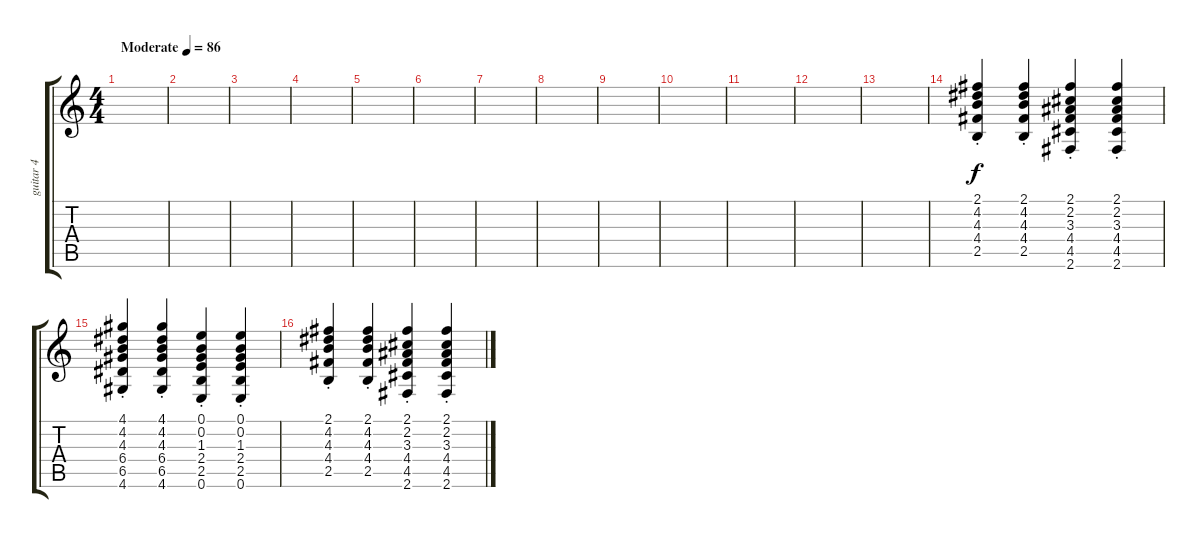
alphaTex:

\track ("guitar 4" "guitar 4") {instrument distortionguitar}
\staff {score tabs}
\tuning (E4 B3 G3 D3 A2 E2) {hide}
\ts (4 4)
\tempo (86 "Moderate")
\clef g2
\ks c
|
|
|
|
|
|
|
|
|
|
|
|
|
(2.1{st} 4.2{st} 4.3{st} 4.4{st} 2.5{st}).4 (2.1{st} 4.2{st} 4.3{st} 4.4{st} 2.5{st}).4 (2.1{st} 2.2{st} 3.3{st} 4.4{st} 4.5{st} 2.6{st}).4 (2.1{st} 2.2{st} 3.3{st} 4.4{st} 4.5{st} 2.6{st}).4 |
(4.1{st} 4.2{st} 4.3{st} 6.4{st} 6.5{st} 4.6{st}).4 (4.1{st} 4.2{st} 4.3{st} 6.4{st} 6.5{st} 4.6{st}).4 (0.1{st} 0.2{st} 1.3{st} 2.4{st} 2.5{st} 0.6{st}).4 (0.1{st} 0.2{st} 1.3{st} 2.4{st} 2.5{st} 0.6{st}).4 |
(2.1{st} 4.2{st} 4.3{st} 4.4{st} 2.5{st}).4 (2.1{st} 4.2{st} 4.3{st} 4.4{st} 2.5{st}).4 (2.1{st} 2.2{st} 3.3{st} 4.4{st} 4.5{st} 2.6{st}).4 (2.1{st} 2.2{st} 3.3{st} 4.4{st} 4.5{st} 2.6{st}).4
